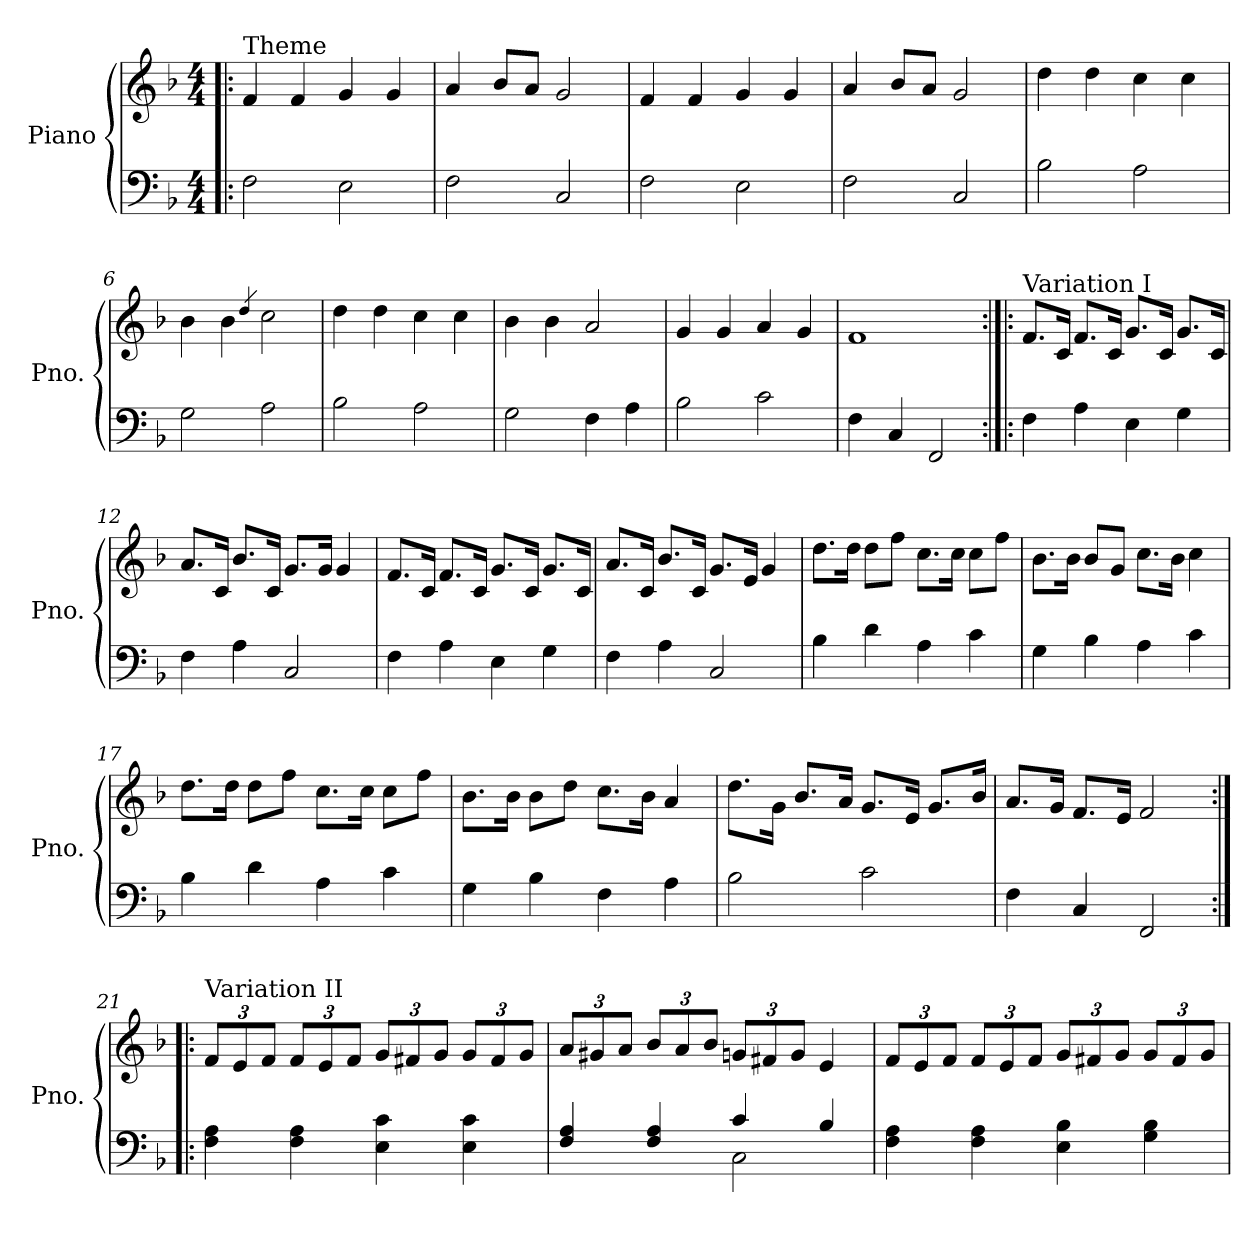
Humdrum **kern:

**kern	**kern
*part1	*part1
*staff2	*staff1
*I"Piano	*
*I'Pno.	*
*clefF4	*clefG2
*k[b-]	*k[b-]
*M4/4	*M4/4
*MM140	*MM140
=1!|:	=1!|:
!	!LO:TX:a:t=Theme
2F\	4f/
.	4f/
2E\	4g/
.	4g/
=2	=2
2F\	4a/
.	8b-/L
.	8a/J
2C/	2g/
=3	=3
2F\	4f/
.	4f/
2E\	4g/
.	4g/
=4	=4
2F\	4a/
.	8b-/L
.	8a/J
2C/	2g/
=5	=5
2B-\	4dd\
.	4dd\
2A\	4cc\
.	4cc\
=6	=6
2G\	4b-\
.	4b-\
.	4qdd/
2A\	2cc\
=7	=7
2B-\	4dd\
.	4dd\
2A\	4cc\
.	4cc\
=8	=8
2G\	4b-\
.	4b-\
4F\	2a/
4A\	.
!!LO:LB:g=z
=9	=9
2B-\	4g/
.	4g/
2c\	4a/
.	4g/
=10	=10
4F\	1f
4C/	.
2FF/	.
=11:|!|:	=11:|!|:
!	!LO:TX:a:t=Variation I
4F\	8.f/L
.	16c/Jk
4A\	8.f/L
.	16c/Jk
4E\	8.g/L
.	16c/Jk
4G\	8.g/L
.	16c/Jk
=12	=12
4F\	8.a/L
.	16c/Jk
4A\	8.b-/L
.	16c/Jk
2C/	8.g/L
.	16g/Jk
.	4g/
=13	=13
4F\	8.f/L
.	16c/Jk
4A\	8.f/L
.	16c/Jk
4E\	8.g/L
.	16c/Jk
4G\	8.g/L
.	16c/Jk
!!LO:LB:g=z
=14	=14
4F\	8.a/L
.	16c/Jk
4A\	8.b-/L
.	16c/Jk
2C/	8.g/L
.	16e/Jk
.	4g/
=15	=15
4B-\	8.dd\L
.	16dd\Jk
4d\	8dd\L
.	8ff\J
4A\	8.cc\L
.	16cc\Jk
4c\	8cc\L
.	8ff\J
=16	=16
4G\	8.b-\L
.	16b-\Jk
4B-\	8b-/L
.	8g/J
4A\	8.cc\L
.	16b-\Jk
4c\	4cc\
=17	=17
4B-\	8.dd\L
.	16dd\Jk
4d\	8dd\L
.	8ff\J
4A\	8.cc\L
.	16cc\Jk
4c\	8cc\L
.	8ff\J
=18	=18
4G\	8.b-\L
.	16b-\Jk
4B-\	8b-\L
.	8dd\J
4F\	8.cc\L
.	16b-\Jk
4A\	4a/
!!LO:LB:g=z
=19	=19
2B-\	8.dd\L
.	16g\Jk
.	8.b-/L
.	16a/Jk
2c\	8.g/L
.	16e/Jk
.	8.g/L
.	16b-/Jk
=20	=20
4F\	8.a/L
.	16g/Jk
4C/	8.f/L
.	16e/Jk
2FF/	2f/
=21:|!|:	=21:|!|:
*	*Xbrackettup
!	!LO:TX:a:t=Variation II
4F\ 4A\	12f/L
.	12e/
.	12f/J
4F\ 4A\	12f/L
.	12e/
.	12f/J
4E\ 4c\	12g/L
.	12f#X/
.	12g/J
4E\ 4c\	12g/L
.	12f#/
.	12g/J
=22	=22
*^	*
4F/ 4A/	2ryy	12a/L
.	.	12g#X/
.	.	12a/J
4F/ 4A/	.	12b-/L
.	.	12a/
.	.	12b-/J
4c/	2C\	12gn/L
.	.	12f#X/
.	.	12g/J
4B-/	.	4e/
*v	*v	*
!!LO:LB:g=z
=23	=23
4F\ 4A\	12f/L
.	12e/
.	12f/J
4F\ 4A\	12f/L
.	12e/
.	12f/J
4E\ 4B-\	12g/L
.	12f#X/
.	12g/J
4G\ 4B-\	12g/L
.	12f#/
.	12g/J
=	=
*-	*-
